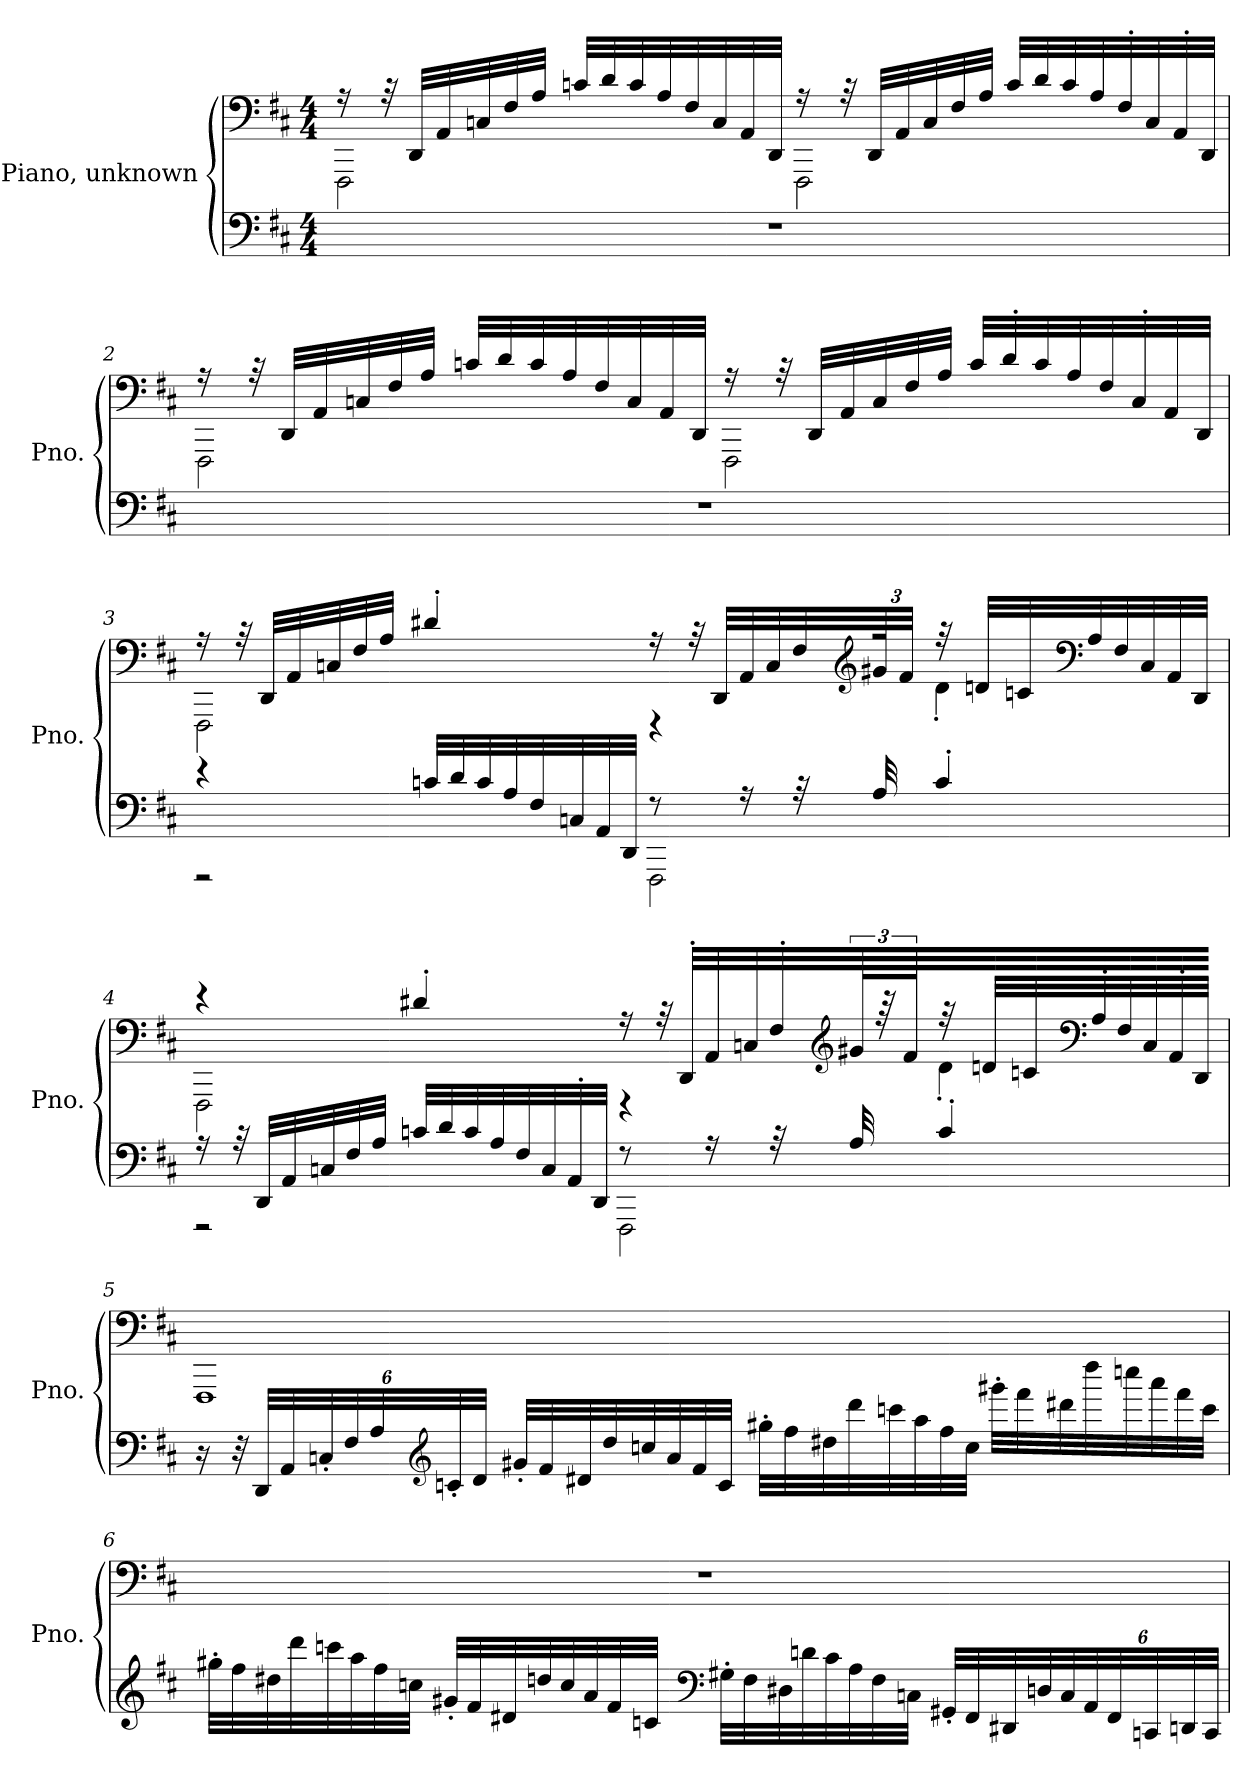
**kern	**kern
*part1	*part1
*staff2	*staff1
*I"Piano, unknown	*
*I'Pno.	*
*clefF4	*clefF4
*k[f#c#]	*k[f#c#]
*M4/4	*M4/4
*MM120	*MM120
=1	=1
*	*^
1r	16r	2FFF#\
.	32r	.
.	32DD/LLL	.
.	32AA/	.
.	32Cn/	.
.	32F#/	.
.	32A/JJJ	.
.	32cn/LLL	.
.	32d/	.
.	32c/	.
.	32A/	.
.	32F#/	.
.	32C/	.
.	32AA/	.
.	32DD/JJJ	.
.	16r	2FFF#\
.	32r	.
.	32DD/LLL	.
.	32AA/	.
.	32C/	.
.	32F#/	.
.	32A/JJJ	.
.	32c/LLL	.
.	32d/	.
.	32c/	.
.	32A/	.
.	32F#'/	.
.	32C/	.
.	32AA'/	.
.	32DD/JJJ	.
!!LO:LB:g=z	!!
=2	=2	=2
1r	16r	2FFF#\
.	32r	.
.	32DD/LLL	.
.	32AA/	.
.	32Cn/	.
.	32F#/	.
.	32A/JJJ	.
.	32cn/LLL	.
.	32d/	.
.	32c/	.
.	32A/	.
.	32F#/	.
.	32C/	.
.	32AA/	.
.	32DD/JJJ	.
.	16r	2FFF#\
.	32r	.
.	32DD/LLL	.
.	32AA/	.
.	32C/	.
.	32F#/	.
.	32A/JJJ	.
.	32c/LLL	.
.	32d'/	.
.	32c/	.
.	32A/	.
.	32F#/	.
.	32C'/	.
.	32AA/	.
.	32DD/JJJ	.
!!LO:LB:g=z	!!
=3	=3	=3
*^	*	*
4r	2r	16r	2FFF#\
.	.	32r	.
.	.	32DD/LLL	.
.	.	32AA/	.
.	.	32Cn/	.
.	.	32F#/	.
.	.	32A/JJJ	.
32cn/LLL	.	4d#X'/	.
32d/	.	.	.
32c/	.	.	.
32A/	.	.	.
32F#/	.	.	.
32Cn/	.	.	.
32AA/	.	.	.
32DD/JJJ	.	.	.
8r	2FFF#\	16r	4r
.	.	32r	.
.	.	32DD/LLL	.
16r	.	32AA/	.
.	.	32C/	.
32r	.	32F#/	.
*	*	*clefG2	*
*	*	*Xbrackettup	*
32A/	.	96g#X/K	.
.	.	48f#/JJJ	.
4c'/	.	32r	4d#'\
.	.	32dn/LLL	.
.	.	32cn/	.
*	*	*clefF4	*
.	.	32A/	.
.	.	32F#/	.
.	.	32C/	.
.	.	32AA/	.
.	.	32DD/JJJ	.
!!LO:LB:g=z	!!
=4	=4	=4	=4
16r	2r	4r	2FFF#\
32r	.	.	.
32DD/LLL	.	.	.
32AA/	.	.	.
32Cn/	.	.	.
32F#/	.	.	.
32A/JJJ	.	.	.
32cn/LLL	.	4d#X'/	.
32d/	.	.	.
32c/	.	.	.
32A/	.	.	.
32F#/	.	.	.
32C/	.	.	.
32AA'/	.	.	.
32DD/JJJ	.	.	.
8r	2FFF#\	16r	4r
.	.	32r	.
.	.	32DD'/LLL	.
16r	.	32AA/	.
.	.	32Cn/	.
32r	.	32F#'/	.
*	*	*clefG2	*
*	*	*brackettup	*
32A/	.	96g#X/JJJk	.
.	.	96r	.
.	.	96f#/	.
4c'/	.	32r	4d#'\
.	.	32dn/LLL	.
.	.	32cn/	.
*	*	*clefF4	*
.	.	32A'/	.
.	.	32F#/	.
.	.	32C/	.
.	.	32AA'/	.
.	.	32DD/JJJ	.
*v	*v	*	*
*	*v	*v
!!LO:LB:g=z
=5	=5
16r	1FFF#
32r	.
32DD/LLL	.
*Xbrackettup	*
48AA/	.
48Cn'/	.
48F#/	.
48A/	.
*clefG2	*
48cn'/	.
48d/JJJ	.
32g#X'/LLL	.
32f#/	.
32d#X/	.
32dd/	.
32ccn/	.
32a/	.
32f#/	.
32c/JJJ	.
32gg#X'\LLL	.
32ff#\	.
32dd#X\	.
32ddd\	.
32cccn\	.
32aa\	.
32ff#\	.
32cc\JJJ	.
32ggg#X'\LLL	.
32fff#\	.
32ddd#X\	.
32dddd\	.
32ccccn\	.
32aaa\	.
32fff#\	.
32ccc\JJJ	.
!!LO:LB:g=z
=6	=6
32gg#X'\LLL	1r
32ff#\	.
32dd#X\	.
32ddd\	.
32cccn\	.
32aa\	.
32ff#\	.
32ccn\JJJ	.
32g#X'/LLL	.
32f#/	.
32d#X/	.
32ddn/	.
32cc/	.
32a/	.
32f#/	.
32cn/JJJ	.
*clefF4	*
32G#X'\LLL	.
32F#\	.
32D#X\	.
32dn\	.
32c\	.
32A\	.
32F#\	.
32Cn\JJJ	.
32GG#X'/LLL	.
32FF#/	.
32DD#X/	.
32Dn/	.
48C/	.
48AA/	.
48FF#/	.
48CCn/	.
48DDn/	.
48CC/JJJ	.
=	=
*-	*-
